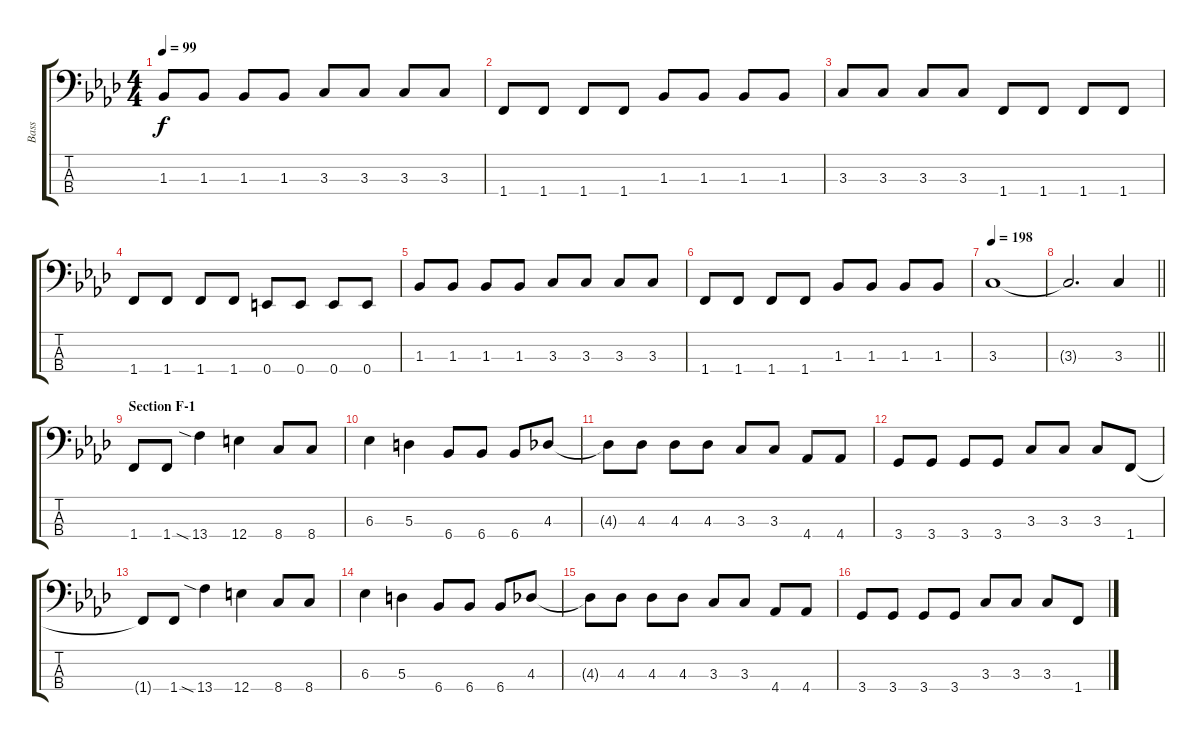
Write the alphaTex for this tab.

\track ("Bass" "Bass") {instrument electricbassfinger}
\staff {score tabs}
\tuning (G2 D2 A1 E1) {hide}
\ts (4 4)
\tempo 99
\clef f4
\ks ab
1.3.8{dy f} 1.3.8 1.3.8 1.3.8 3.3.8 3.3.8 3.3.8 3.3.8 |
1.4.8 1.4.8 1.4.8 1.4.8 1.3.8 1.3.8 1.3.8 1.3.8 |
3.3.8 3.3.8 3.3.8 3.3.8 1.4.8 1.4.8 1.4.8 1.4.8 |
1.4.8 1.4.8 1.4.8 1.4.8 0.4.8 0.4.8 0.4.8 0.4.8 |
1.3.8 1.3.8 1.3.8 1.3.8 3.3.8 3.3.8 3.3.8 3.3.8 |
1.4.8 1.4.8 1.4.8 1.4.8 1.3.8 1.3.8 1.3.8 1.3.8 |
\tempo 198
3.3.1 |
\barLineRight lightlight
3.3{t}.2{d} 3.3.4 |
\section ("" "Section F-1")
1.4.8 1.4.8 13.4{sia}.4 12.4.4 8.4.8 8.4.8 |
6.3.4 5.3.4 6.4.8 6.4.8 6.4.8 4.3.8 |
4.3{t}.8 4.3.8 4.3.8 4.3.8 3.3.8 3.3.8 4.4.8 4.4.8 |
3.4.8 3.4.8 3.4.8 3.4.8 3.3.8 3.3.8 3.3.8 1.4.8 |
1.4{t}.8 1.4.8 13.4{sia}.4 12.4.4 8.4.8 8.4.8 |
6.3.4 5.3.4 6.4.8 6.4.8 6.4.8 4.3.8 |
4.3{t}.8 4.3.8 4.3.8 4.3.8 3.3.8 3.3.8 4.4.8 4.4.8 |
3.4.8 3.4.8 3.4.8 3.4.8 3.3.8 3.3.8 3.3.8 1.4.8
